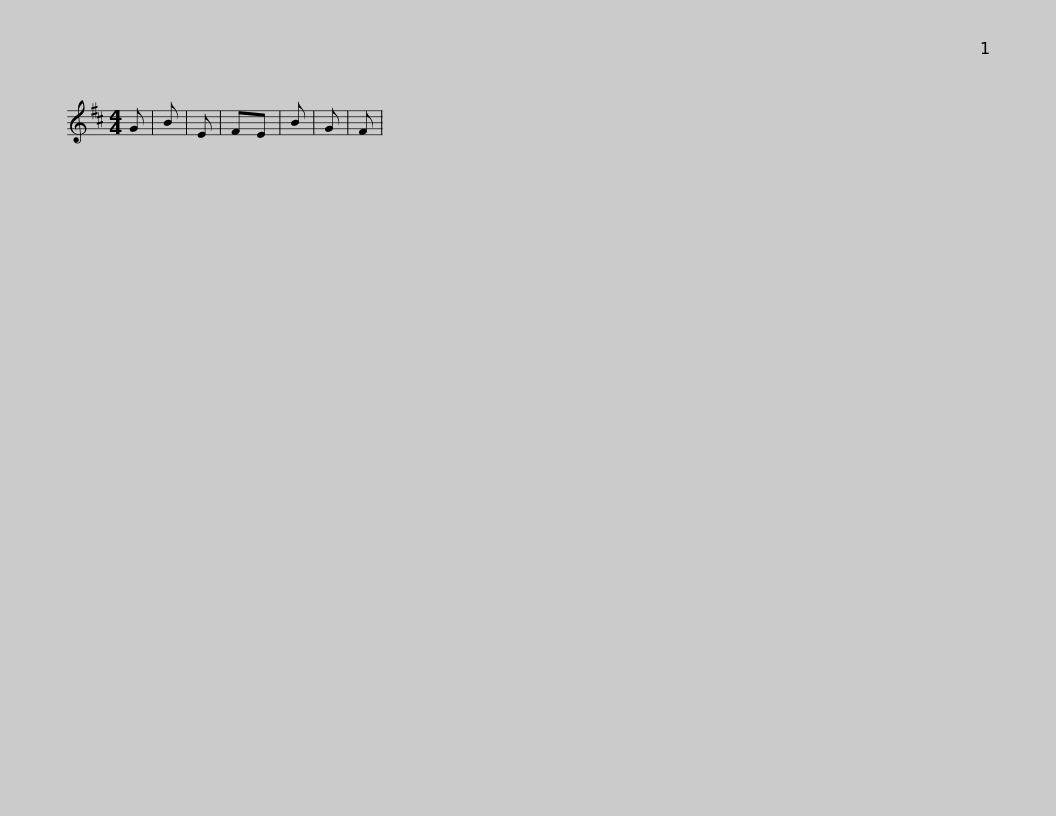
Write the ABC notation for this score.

X:1
L:1/8
M:4/4
I:linebreak $
K:Bmin
V:1 treble
V:1
 G | B | E | FE | B | %5
 G | F | %7
